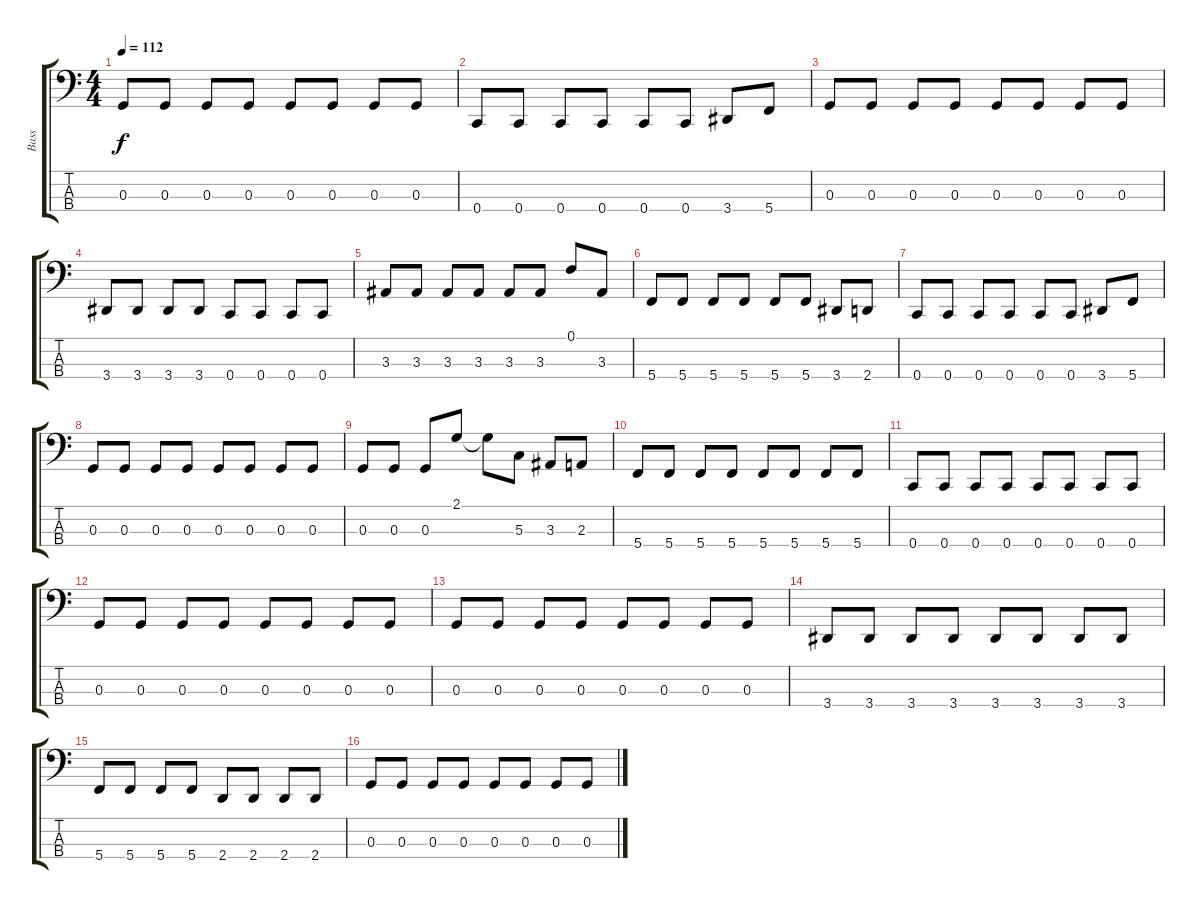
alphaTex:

\track ("Bass" "Bass") {instrument electricbasspick}
\staff {score tabs}
\tuning (F2 C2 G1 C1) {hide}
\ts (4 4)
\tempo 112
\clef f4
\ks c
0.3.8{dy f} 0.3.8 0.3.8 0.3.8 0.3.8 0.3.8 0.3.8 0.3.8 |
0.4.8 0.4.8 0.4.8 0.4.8 0.4.8 0.4.8 3.4.8 5.4.8 |
0.3.8 0.3.8 0.3.8 0.3.8 0.3.8 0.3.8 0.3.8 0.3.8 |
3.4.8 3.4.8 3.4.8 3.4.8 0.4.8 0.4.8 0.4.8 0.4.8 |
3.3.8 3.3.8 3.3.8 3.3.8 3.3.8 3.3.8 0.1.8 3.3.8 |
5.4.8 5.4.8 5.4.8 5.4.8 5.4.8 5.4.8 3.4.8 2.4.8 |
0.4.8 0.4.8 0.4.8 0.4.8 0.4.8 0.4.8 3.4.8 5.4.8 |
0.3.8 0.3.8 0.3.8 0.3.8 0.3.8 0.3.8 0.3.8 0.3.8 |
0.3.8 0.3.8 0.3.8 2.1.8 2.1{t}.8 5.3.8 3.3.8 2.3.8 |
5.4.8 5.4.8 5.4.8 5.4.8 5.4.8 5.4.8 5.4.8 5.4.8 |
0.4.8 0.4.8 0.4.8 0.4.8 0.4.8 0.4.8 0.4.8 0.4.8 |
0.3.8 0.3.8 0.3.8 0.3.8 0.3.8 0.3.8 0.3.8 0.3.8 |
0.3.8 0.3.8 0.3.8 0.3.8 0.3.8 0.3.8 0.3.8 0.3.8 |
3.4.8 3.4.8 3.4.8 3.4.8 3.4.8 3.4.8 3.4.8 3.4.8 |
5.4.8 5.4.8 5.4.8 5.4.8 2.4.8 2.4.8 2.4.8 2.4.8 |
0.3.8 0.3.8 0.3.8 0.3.8 0.3.8 0.3.8 0.3.8 0.3.8
